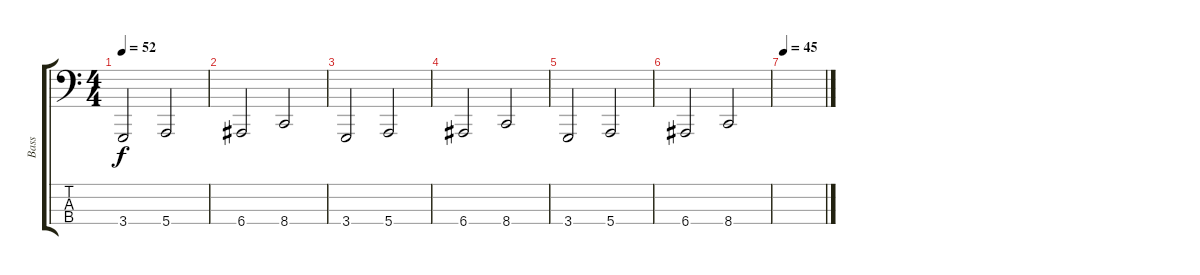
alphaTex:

\track ("Bass" "Bass") {instrument tremolostrings}
\staff {score tabs}
\tuning (G2 D2 A1 E1) {hide}
\ts (4 4)
\tempo 52
\clef f4
\ks c
3.4.2{dy f} 5.4.2 |
6.4.2 8.4.2 |
3.4.2 5.4.2 |
6.4.2 8.4.2 |
3.4.2 5.4.2 |
6.4.2 8.4.2 |
\tempo 45
